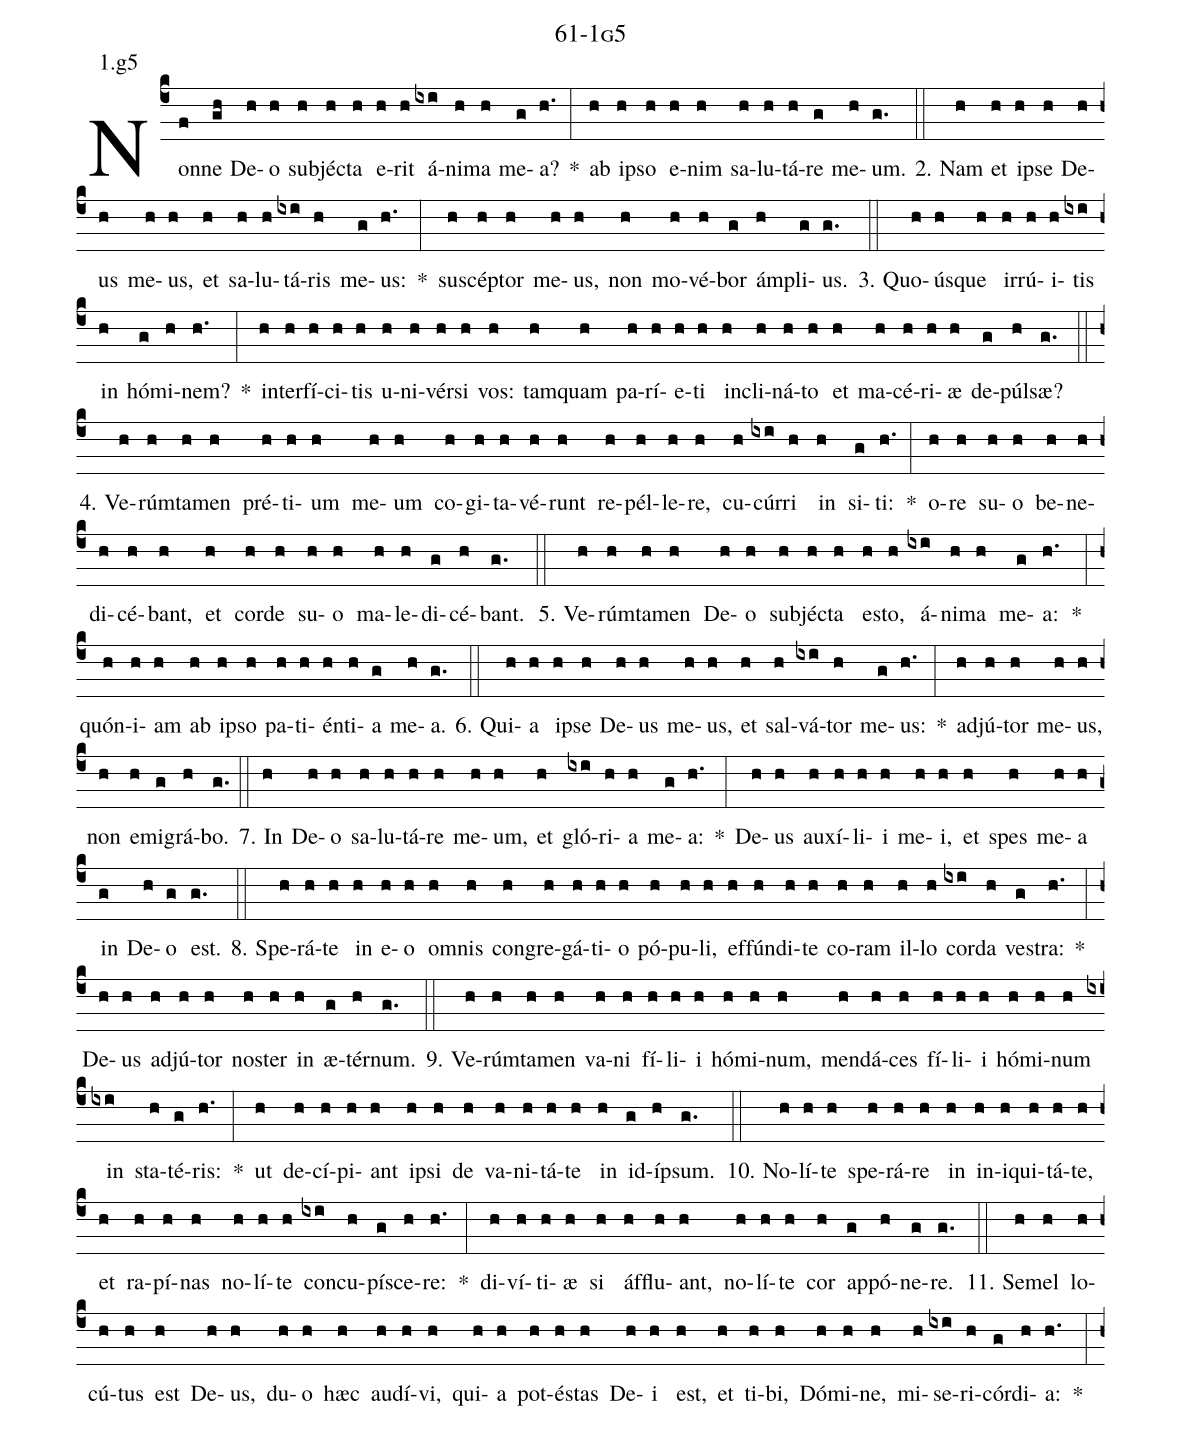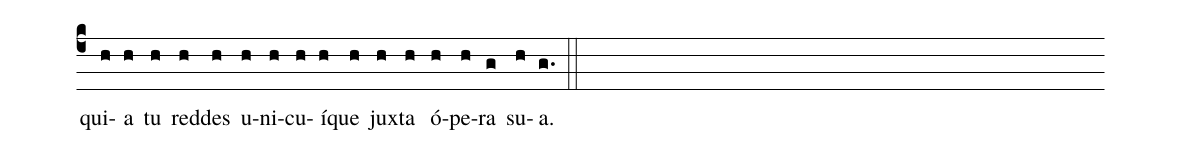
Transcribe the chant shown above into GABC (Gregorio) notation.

name: 61-1g5;
annotation: 1.g5;
%%
(c4)Non(f)ne(gh) De(h)o(h) sub(h)jéc(h)ta(h) e(h)rit(h) á(ixi)ni(h)ma(h) me(g)a?(h.) *(:) ab(h) ip(h)so(h) e(h)nim(h) sa(h)lu(h)tá(h)re(g) me(h)um.(g.) (::)
2. Nam(h) et(h) ip(h)se(h) De(h)us(h) me(h)us,(h) et(h) sa(h)lu(h)tá(ixi)ris(h) me(g)us:(h.) *(:) su(h)scép(h)tor(h) me(h)us,(h) non(h) mo(h)vé(h)bor(g) ám(h)pli(g)us.(g.) (::)
3. Quo(h)ús(h)que(h) ir(h)rú(h)i(h)tis(ixi) in(h) hó(g)mi(h)nem?(h.) *(:) in(h)ter(h)fí(h)ci(h)tis(h) u(h)ni(h)vér(h)si(h) vos:(h) tam(h)quam(h) pa(h)rí(h)e(h)ti(h) in(h)cli(h)ná(h)to(h) et(h) ma(h)cé(h)ri(h)æ(h) de(g)púl(h)sæ?(g.) (::)
4. Ve(h)rúm(h)ta(h)men(h) pré(h)ti(h)um(h) me(h)um(h) co(h)gi(h)ta(h)vé(h)runt(h) re(h)pél(h)le(h)re,(h) cu(h)cúr(ixi)ri(h) in(h) si(g)ti:(h.) *(:) o(h)re(h) su(h)o(h) be(h)ne(h)di(h)cé(h)bant,(h) et(h) cor(h)de(h) su(h)o(h) ma(h)le(h)di(g)cé(h)bant.(g.) (::)
5. Ve(h)rúm(h)ta(h)men(h) De(h)o(h) sub(h)jéc(h)ta(h) es(h)to,(h) á(ixi)ni(h)ma(h) me(g)a:(h.) *(:) quón(h)i(h)am(h) ab(h) ip(h)so(h) pa(h)ti(h)én(h)ti(h)a(g) me(h)a.(g.) (::)
6. Qui(h)a(h) ip(h)se(h) De(h)us(h) me(h)us,(h) et(h) sal(h)vá(ixi)tor(h) me(g)us:(h.) *(:) ad(h)jú(h)tor(h) me(h)us,(h) non(h) e(h)mi(g)grá(h)bo.(g.) (::)
7. In(h) De(h)o(h) sa(h)lu(h)tá(h)re(h) me(h)um,(h) et(h) gló(ixi)ri(h)a(h) me(g)a:(h.) *(:) De(h)us(h) au(h)xí(h)li(h)i(h) me(h)i,(h) et(h) spes(h) me(h)a(h) in(g) De(h)o(g) est.(g.) (::)
8. Spe(h)rá(h)te(h) in(h) e(h)o(h) om(h)nis(h) con(h)gre(h)gá(h)ti(h)o(h) pó(h)pu(h)li,(h) ef(h)fún(h)di(h)te(h) co(h)ram(h) il(h)lo(h) cor(ixi)da(h) ves(g)tra:(h.) *(:) De(h)us(h) ad(h)jú(h)tor(h) nos(h)ter(h) in(h) æ(g)tér(h)num.(g.) (::)
9. Ve(h)rúm(h)ta(h)men(h) va(h)ni(h) fí(h)li(h)i(h) hó(h)mi(h)num,(h) men(h)dá(h)ces(h) fí(h)li(h)i(h) hó(h)mi(h)num(h) in(ixi) sta(h)té(g)ris:(h.) *(:) ut(h) de(h)cí(h)pi(h)ant(h) ip(h)si(h) de(h) va(h)ni(h)tá(h)te(h) in(h) id(g)íp(h)sum.(g.) (::)
10. No(h)lí(h)te(h) spe(h)rá(h)re(h) in(h) in(h)i(h)qui(h)tá(h)te,(h) et(h) ra(h)pí(h)nas(h) no(h)lí(h)te(h) con(ixi)cu(h)pí(g)sce(h)re:(h.) *(:) di(h)ví(h)ti(h)æ(h) si(h) áf(h)flu(h)ant,(h) no(h)lí(h)te(h) cor(h) ap(g)pó(h)ne(g)re.(g.) (::)
11. Se(h)mel(h) lo(h)cú(h)tus(h) est(h) De(h)us,(h) du(h)o(h) hæc(h) au(h)dí(h)vi,(h) qui(h)a(h) pot(h)és(h)tas(h) De(h)i(h) est,(h) et(h) ti(h)bi,(h) Dó(h)mi(h)ne,(h) mi(h)se(ixi)ri(h)cór(g)di(h)a:(h.) *(:) qui(h)a(h) tu(h) red(h)des(h) u(h)ni(h)cu(h)í(h)que(h) jux(h)ta(h) ó(h)pe(h)ra(g) su(h)a.(g.) (::)
